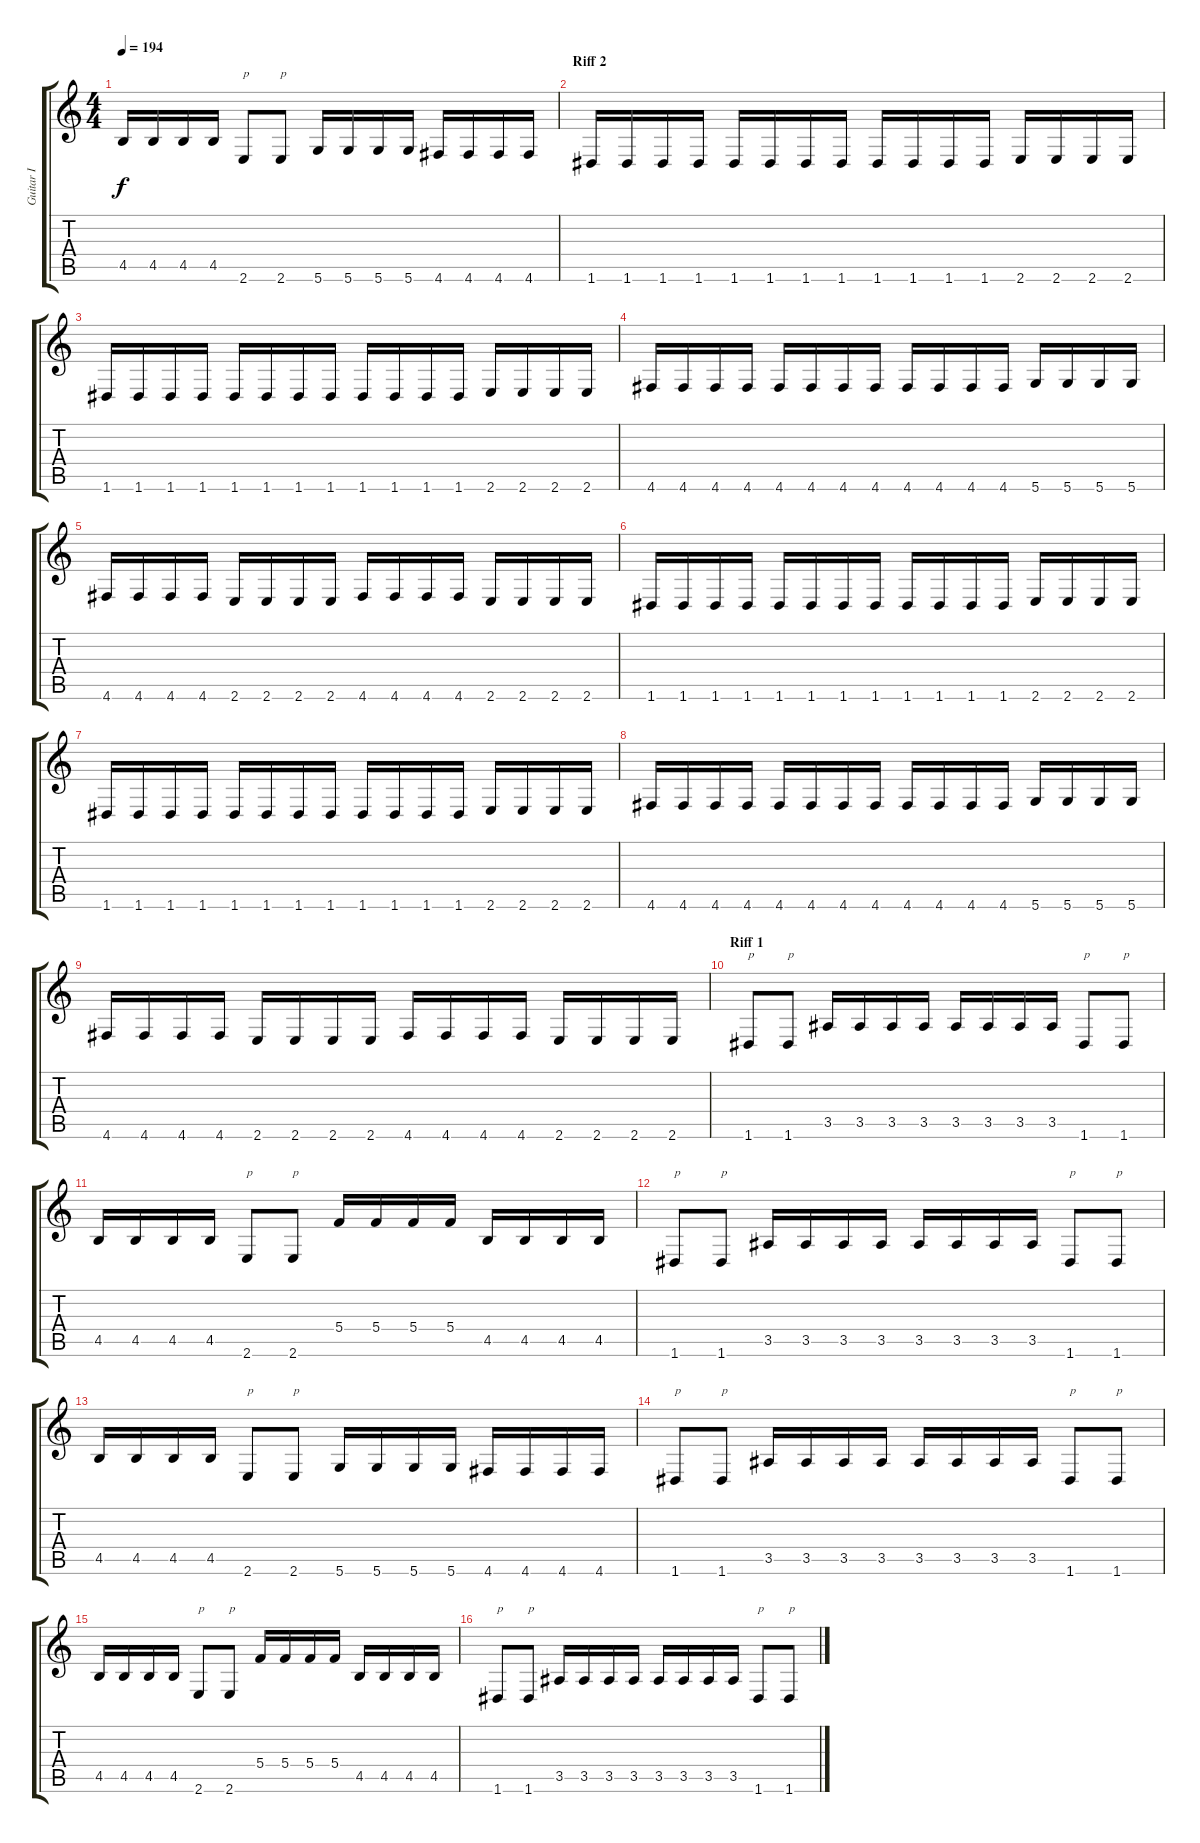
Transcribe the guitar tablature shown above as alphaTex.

\track ("Guitar I" "Guitar I") {instrument distortionguitar}
\staff {score tabs}
\tuning (D4 A3 F3 C3 G2 D2) {hide}
\ts (4 4)
\tempo 194
\clef g2
\ks c
4.5.16{dy f} 4.5.16 4.5.16 4.5.16 2.6.8{txt "p"} 2.6.8{txt "p"} 5.6.16 5.6.16 5.6.16 5.6.16 4.6.16 4.6.16 4.6.16 4.6.16 |
\section ("" "Riff 2")
1.6.16 1.6.16 1.6.16 1.6.16 1.6.16 1.6.16 1.6.16 1.6.16 1.6.16 1.6.16 1.6.16 1.6.16 2.6.16 2.6.16 2.6.16 2.6.16 |
1.6.16 1.6.16 1.6.16 1.6.16 1.6.16 1.6.16 1.6.16 1.6.16 1.6.16 1.6.16 1.6.16 1.6.16 2.6.16 2.6.16 2.6.16 2.6.16 |
4.6.16 4.6.16 4.6.16 4.6.16 4.6.16 4.6.16 4.6.16 4.6.16 4.6.16 4.6.16 4.6.16 4.6.16 5.6.16 5.6.16 5.6.16 5.6.16 |
4.6.16 4.6.16 4.6.16 4.6.16 2.6.16 2.6.16 2.6.16 2.6.16 4.6.16 4.6.16 4.6.16 4.6.16 2.6.16 2.6.16 2.6.16 2.6.16 |
1.6.16 1.6.16 1.6.16 1.6.16 1.6.16 1.6.16 1.6.16 1.6.16 1.6.16 1.6.16 1.6.16 1.6.16 2.6.16 2.6.16 2.6.16 2.6.16 |
1.6.16 1.6.16 1.6.16 1.6.16 1.6.16 1.6.16 1.6.16 1.6.16 1.6.16 1.6.16 1.6.16 1.6.16 2.6.16 2.6.16 2.6.16 2.6.16 |
4.6.16 4.6.16 4.6.16 4.6.16 4.6.16 4.6.16 4.6.16 4.6.16 4.6.16 4.6.16 4.6.16 4.6.16 5.6.16 5.6.16 5.6.16 5.6.16 |
4.6.16 4.6.16 4.6.16 4.6.16 2.6.16 2.6.16 2.6.16 2.6.16 4.6.16 4.6.16 4.6.16 4.6.16 2.6.16 2.6.16 2.6.16 2.6.16 |
\section ("" "Riff 1")
1.6.8{txt "p"} 1.6.8{txt "p"} 3.5.16 3.5.16 3.5.16 3.5.16 3.5.16 3.5.16 3.5.16 3.5.16 1.6.8{txt "p"} 1.6.8{txt "p"} |
4.5.16 4.5.16 4.5.16 4.5.16 2.6.8{txt "p"} 2.6.8{txt "p"} 5.4.16 5.4.16 5.4.16 5.4.16 4.5.16 4.5.16 4.5.16 4.5.16 |
1.6.8{txt "p"} 1.6.8{txt "p"} 3.5.16 3.5.16 3.5.16 3.5.16 3.5.16 3.5.16 3.5.16 3.5.16 1.6.8{txt "p"} 1.6.8{txt "p"} |
4.5.16 4.5.16 4.5.16 4.5.16 2.6.8{txt "p"} 2.6.8{txt "p"} 5.6.16 5.6.16 5.6.16 5.6.16 4.6.16 4.6.16 4.6.16 4.6.16 |
1.6.8{txt "p"} 1.6.8{txt "p"} 3.5.16 3.5.16 3.5.16 3.5.16 3.5.16 3.5.16 3.5.16 3.5.16 1.6.8{txt "p"} 1.6.8{txt "p"} |
4.5.16 4.5.16 4.5.16 4.5.16 2.6.8{txt "p"} 2.6.8{txt "p"} 5.4.16 5.4.16 5.4.16 5.4.16 4.5.16 4.5.16 4.5.16 4.5.16 |
1.6.8{txt "p"} 1.6.8{txt "p"} 3.5.16 3.5.16 3.5.16 3.5.16 3.5.16 3.5.16 3.5.16 3.5.16 1.6.8{txt "p"} 1.6.8{txt "p"}
